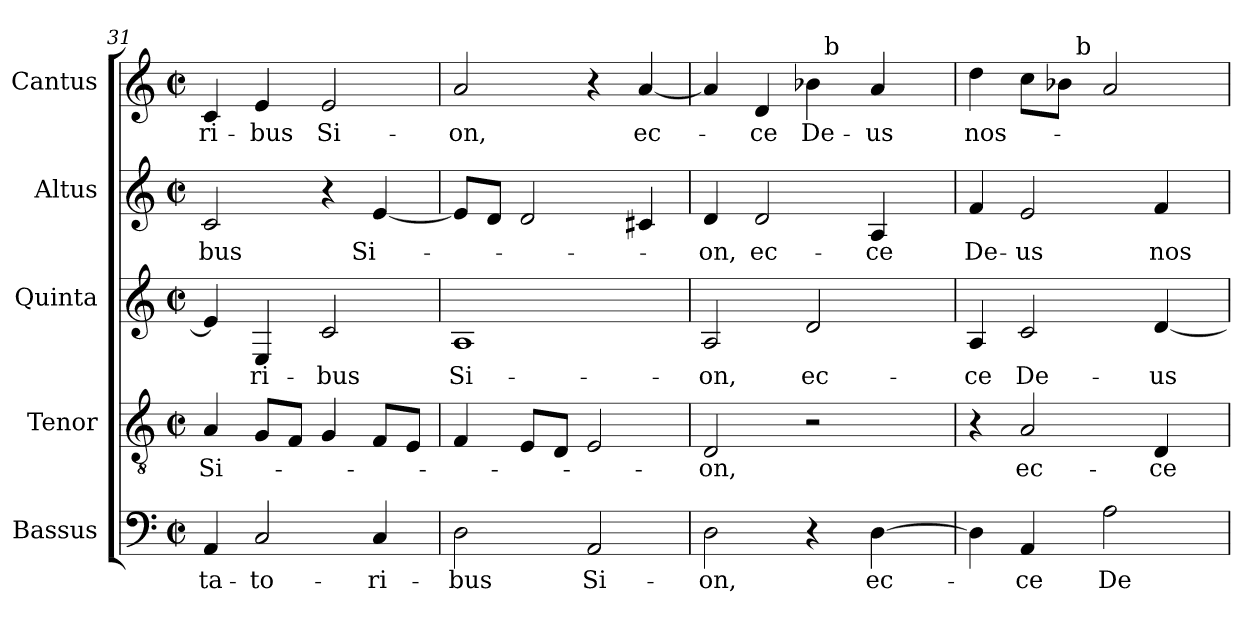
**kern	**text	**kern	**text	**kern	**text	**kern	**text	**kern	**text
*part5	*part5	*part4	*part4	*part3	*part3	*part2	*part2	*part1	*part1
*staff5	*staff5	*staff4	*staff4	*staff3	*staff3	*staff2	*staff2	*staff1	*staff1
*I"Bassus	*	*I"Tenor	*	*I"Quinta	*	*I"Altus	*	*I"Cantus	*
*I'B.	*	*I'T.	*	*I'A.	*	*I'A.	*	*I'S.	*
!!LO:LB:g=z
*clefF4	*	*clefGv2	*	*clefG2	*	*clefG2	*	*clefG2	*
*	*	*ITrd7c12	*	*	*	*	*	*	*
*k[]	*	*k[]	*	*k[]	*	*k[]	*	*k[]	*
*C:	*	*C:	*	*C:	*	*C:	*	*C:	*
*M2/2	*	*M2/2	*	*M2/2	*	*M2/2	*	*M2/2	*
*met(c|)	*	*met(c|)	*	*met(c|)	*	*met(c|)	*	*met(c|)	*
=31	=31	=31	=31	=31	=31	=31	=31	=31	=31
!	!LO:LY:b:color=#000000	!	!	!	!	!	!	!	!
!	!	!	!LO:LY:b:color=#000000	!	!	!	!	!	!
!	!	!	!	!	!	!	!LO:LY:b:color=#000000	!	!
!	!	!	!	!	!	!	!	!	!LO:LY:b:color=#000000
4AAi/	-ta-	4AAi/	Si-	4ei/]	.	2ci/	-bus	4ci/	-ri-
!	!LO:LY:b:color=#000000	!	!	!	!	!	!	!	!
!	!	!	!	!	!LO:LY:b:color=#000000	!	!	!	!
!	!	!	!	!	!	!	!	!	!LO:LY:b:color=#000000
2Ci/	-to-	8GGi/L	.	4Ei/	-ri-	.	.	4ei/	-bus
.	.	8FFi/J	.	.	.	.	.	.	.
!	!	!	!	!	!LO:LY:b:color=#000000	!	!	!	!
!	!	!	!	!	!	!	!	!	!LO:LY:b:color=#000000
.	.	4GGi/	.	2ci/	-bus	4r	.	2ei/	Si-
!	!LO:LY:b:color=#000000	!	!	!	!	!	!	!	!
!	!	!	!	!	!	!	!LO:LY:b:color=#000000	!	!
4Ci/	-ri-	8FFi/L	.	.	.	[<4ei/	Si-	.	.
.	.	8EEi/J	.	.	.	.	.	.	.
=32	=32	=32	=32	=32	=32	=32	=32	=32	=32
!	!LO:LY:b:color=#000000	!	!	!	!	!	!	!	!
!	!	!	!	!	!LO:LY:b:color=#000000	!	!	!	!
!	!	!	!	!	!	!	!	!	!LO:LY:b:color=#000000
2Di\	-bus	4FFi/	.	1Ai	Si-	8ei/L]	.	2ai/	-on,
.	.	.	.	.	.	8di/J	.	.	.
.	.	8EEi/L	.	.	.	2di/	.	.	.
.	.	8DDi/J	.	.	.	.	.	.	.
!	!LO:LY:b:color=#000000	!	!	!	!	!	!	!	!
2AAi/	Si-	2EEi/	.	.	.	.	.	4r	.
!	!	!	!	!	!	!	!	!	!LO:LY:b:color=#000000
.	.	.	.	.	.	4c#Xi/	.	[<4ai/	ec-
=33	=33	=33	=33	=33	=33	=33	=33	=33	=33
!	!LO:LY:b:color=#000000	!	!	!	!	!	!	!	!
!	!	!	!LO:LY:b:color=#000000	!	!	!	!	!	!
!	!	!	!	!	!LO:LY:b:color=#000000	!	!	!	!
!	!	!	!	!	!	!	!LO:LY:b:color=#000000	!	!
*	*	*	*	*	*	*	*	*^	*
2Di\	-on,	2DDi/	-on,	2Ai/	-on,	4di/	-on,	4ai/]	2ryy	.
!	!	!	!	!	!	!	!LO:LY:b:color=#000000	!	!	!
!	!	!	!	!	!	!	!	!	!	!LO:LY:b:color=#000000
.	.	.	.	.	.	2di/	ec-	4di/	.	-ce
!	!	!	!	!	!LO:LY:b:color=#000000	!	!	!	!	!
!	!	!	!	!	!	!	!	!	!	!LO:LY:b:color=#000000
4r	.	2r	.	2di/	ec-	.	.	4b-i\	32ryy	De-
.	.	.	.	.	.	.	.	.	256ryy	.
!	!	!	!	!	!	!	!	!	!LO:TX:a:t=b	!
.	.	.	.	.	.	.	.	.	4ryy	.
!	!LO:LY:b:color=#000000	!	!	!	!	!	!	!	!	!
!	!	!	!	!	!	!	!LO:LY:b:color=#000000	!	!	!
!	!	!	!	!	!	!	!	!	!	!LO:LY:b:color=#000000
[>4Di\	ec-	.	.	.	.	4Ai/	-ce	4ai/	.	-us
.	.	.	.	.	.	.	.	.	8ryy	.
.	.	.	.	.	.	.	.	.	16ryy	.
.	.	.	.	.	.	.	.	.	64..ryy	.
=34	=34	=34	=34	=34	=34	=34	=34	=34	=34	=34
!	!	!	!	!	!LO:LY:b:color=#000000	!	!	!	!	!
!	!	!	!	!	!	!	!LO:LY:b:color=#000000	!	!	!
!	!	!	!	!	!	!	!	!	!	!LO:LY:b:color=#000000
4Di\]	.	4r	.	4Ai/	-ce	4fi/	De-	4ddi\	4ryy	nos-
!	!LO:LY:b:color=#000000	!	!	!	!	!	!	!	!	!
!	!	!	!LO:LY:b:color=#000000	!	!	!	!	!	!	!
!	!	!	!	!	!LO:LY:b:color=#000000	!	!	!	!	!
!	!	!	!	!	!	!	!LO:LY:b:color=#000000	!	!	!
4AAi/	-ce	2AAi/	ec-	2ci/	De-	2ei/	-us	8cci\L	8ryy	.
.	.	.	.	.	.	.	.	8b-i\J	32ryy	.
.	.	.	.	.	.	.	.	.	256ryy	.
!	!	!	!	!	!	!	!	!	!LO:TX:a:t=b	!
.	.	.	.	.	.	.	.	.	2ryy	.
!	!LO:LY:b:color=#000000	!	!	!	!	!	!	!	!	!
2Ai\	De-	.	.	.	.	.	.	2ai/	.	.
!	!	!	!LO:LY:b:color=#000000	!	!	!	!	!	!	!
!	!	!	!	!	!LO:LY:b:color=#000000	!	!	!	!	!
!	!	!	!	!	!	!	!LO:LY:b:color=#000000	!	!	!
.	.	4DDi/	-ce	[<4di/	-us	4fi/	nos-	.	.	.
.	.	.	.	.	.	.	.	.	16ryy	.
.	.	.	.	.	.	.	.	.	64..ryy	.
*	*	*	*	*	*	*	*	*v	*v	*
=	=	=	=	=	=	=	=	=	=
*-	*-	*-	*-	*-	*-	*-	*-	*-	*-
